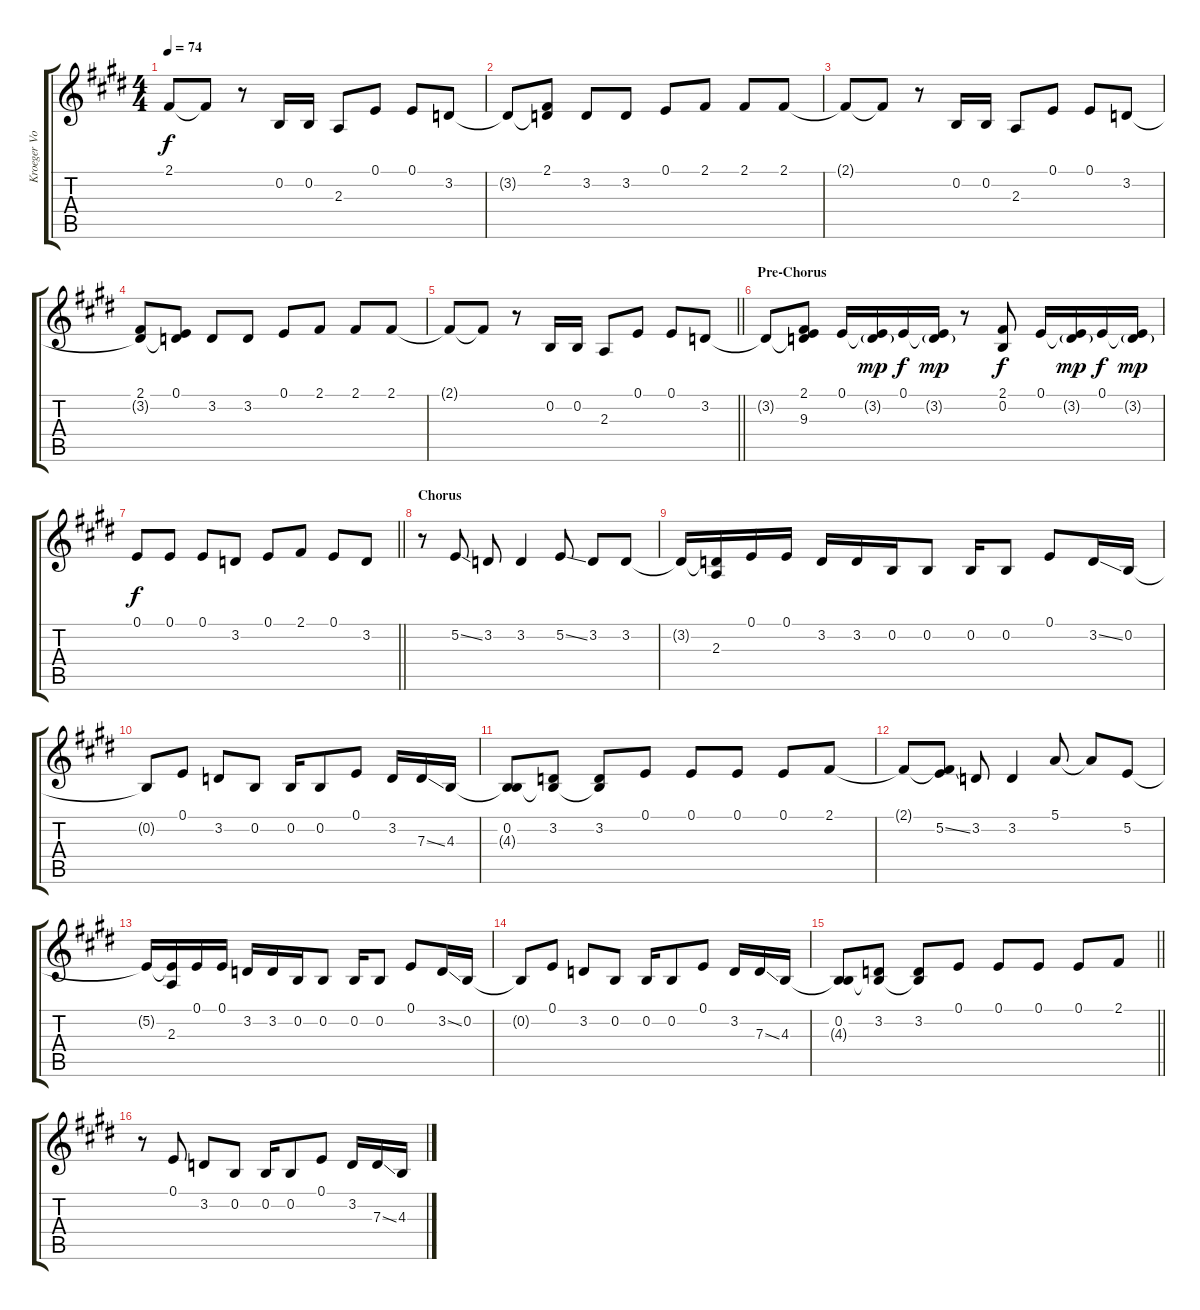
\track ("Kroeger Voice" "Kroeger Vo") {instrument cello}
\staff {score tabs}
\tuning (E4 B3 G3 D3 A2 E2) {hide}
\ts (4 4)
\tempo 74
\clef g2
\ks c#minor
2.1{t}.8{dy f} 2.1{t}.8 r.8 0.2.16 0.2.16 2.3.8 0.1.8 0.1.8 3.2.8 |
\ks e
3.2{t}.8 (2.1 3.2{t}).8 3.2.8 3.2.8 0.1.8 2.1.8 2.1.8 2.1.8 |
\ks c#minor
2.1{t}.8 2.1{t}.8 r.8 0.2.16 0.2.16 2.3.8 0.1.8 0.1.8 3.2.8 |
\ks e
(2.1 3.2{t}).8 (0.1 3.2{t}).8 3.2.8 3.2.8 0.1.8 2.1.8 2.1.8 2.1.8 |
\barLineRight lightlight
\ks c#minor
2.1{t}.8 2.1{t}.8 r.8 0.2.16 0.2.16 2.3.8 0.1.8 0.1.8 3.2.8 |
\section ("" "Pre-Chorus")
\ks e
3.2{t}.8 (2.1 3.2{t} 9.3).8 0.1.16 (0.1{t} 3.2{g}).16{dy mp} 0.1.16{dy f} (0.1{t} 3.2{g}).16{dy mp} r.8 (2.1 0.2).8{dy f} 0.1.16 (0.1{t} 3.2{g}).16{dy mp} 0.1.16{dy f} (0.1{t} 3.2{g}).16{dy mp} |
\barLineRight lightlight
\ks c#minor
0.1.8{dy f} 0.1.8 0.1.8 3.2.8 0.1.8 2.1.8 0.1.8 3.2.8 |
\section ("" "Chorus")
\ks e
r.8 5.2{ss}.8 3.2.8 3.2.4 5.2{ss}.8 3.2.8 3.2.8 |
\ks c#minor
3.2{t}.16 (3.2{t} 2.3).16 0.1.16 0.1.16 3.2.16 3.2.16 0.2.16 0.2.8 0.2.16 0.2.8 0.1.8 3.2{ss}.16 0.2.16 |
\ks e
0.2{t}.8 0.1.8 3.2.8 0.2.8 0.2.16 0.2.8 0.1.8 3.2.16 7.3{ss}.16 4.3.16 |
\ks c#minor
(0.2 4.3{t}).8 (3.2 4.3{t}).8 (3.2 4.3{t}).8 0.1.8 0.1.8 0.1.8 0.1.8 2.1.8 |
\ks e
2.1{t}.8 (2.1{t} 5.2{ss}).8 3.2.8 3.2.4 5.1.8 5.1{t}.8 5.2.8 |
\ks c#minor
5.2{t}.16 (5.2{t} 2.3).16 0.1.16 0.1.16 3.2.16 3.2.16 0.2.16 0.2.8 0.2.16 0.2.8 0.1.8 3.2{ss}.16 0.2.16 |
\ks e
0.2{t}.8 0.1.8 3.2.8 0.2.8 0.2.16 0.2.8 0.1.8 3.2.16 7.3{ss}.16 4.3.16 |
\barLineRight lightlight
\ks c#minor
(0.2 4.3{t}).8 (3.2 4.3{t}).8 (3.2 4.3{t}).8 0.1.8 0.1.8 0.1.8 0.1.8 2.1.8 |
\ks e
r.8 0.1.8 3.2.8 0.2.8 0.2.16 0.2.8 0.1.8 3.2.16 7.3{ss}.16 4.3.16
